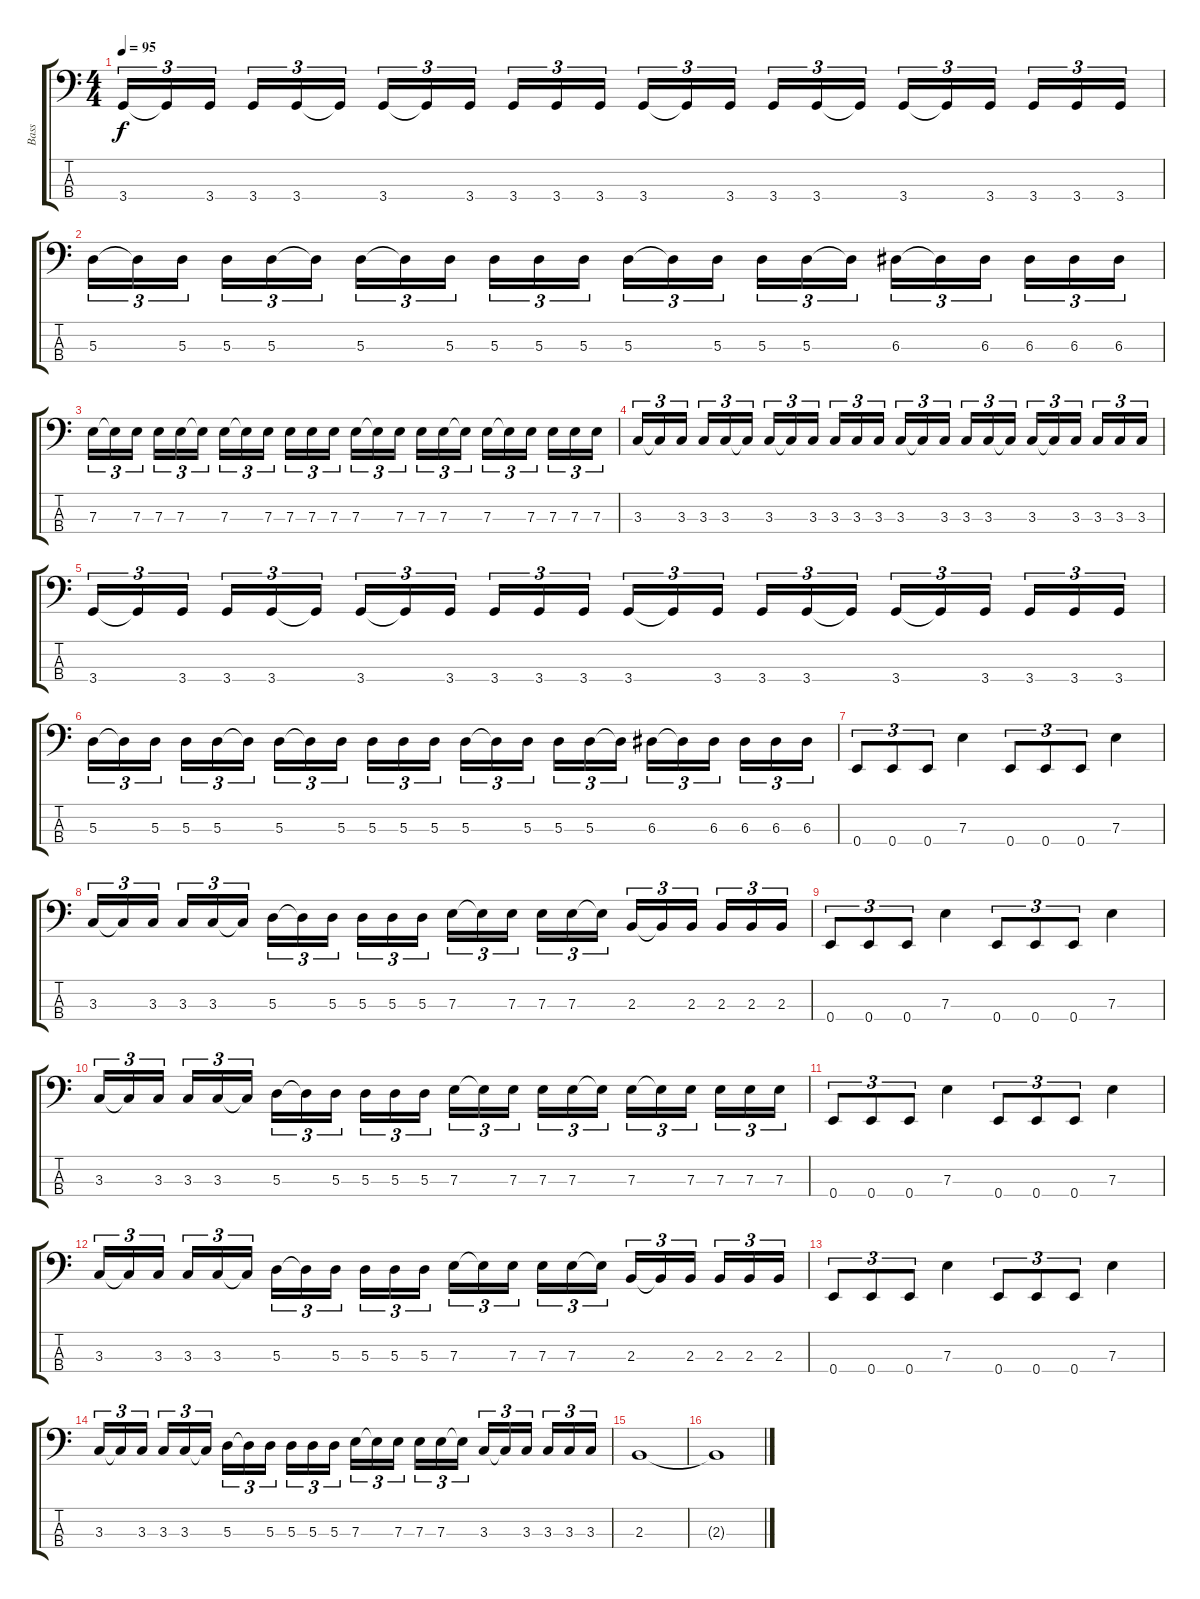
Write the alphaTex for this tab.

\track ("Bass" "Bass") {instrument slapbass2}
\staff {score tabs}
\tuning (G2 D2 A1 E1) {hide}
\ts (4 4)
\tempo 95
\clef f4
\ks c
3.4.16{tu (3 2) dy f} 3.4{t}.16{tu (3 2)} 3.4.16{tu (3 2)} 3.4.16{tu (3 2)} 3.4.16{tu (3 2)} 3.4{t}.16{tu (3 2)} 3.4.16{tu (3 2)} 3.4{t}.16{tu (3 2)} 3.4.16{tu (3 2)} 3.4.16{tu (3 2)} 3.4.16{tu (3 2)} 3.4.16{tu (3 2)} 3.4.16{tu (3 2)} 3.4{t}.16{tu (3 2)} 3.4.16{tu (3 2)} 3.4.16{tu (3 2)} 3.4.16{tu (3 2)} 3.4{t}.16{tu (3 2)} 3.4.16{tu (3 2)} 3.4{t}.16{tu (3 2)} 3.4.16{tu (3 2)} 3.4.16{tu (3 2)} 3.4.16{tu (3 2)} 3.4.16{tu (3 2)} |
5.3.16{tu (3 2)} 5.3{t}.16{tu (3 2)} 5.3.16{tu (3 2)} 5.3.16{tu (3 2)} 5.3.16{tu (3 2)} 5.3{t}.16{tu (3 2)} 5.3.16{tu (3 2)} 5.3{t}.16{tu (3 2)} 5.3.16{tu (3 2)} 5.3.16{tu (3 2)} 5.3.16{tu (3 2)} 5.3.16{tu (3 2)} 5.3.16{tu (3 2)} 5.3{t}.16{tu (3 2)} 5.3.16{tu (3 2)} 5.3.16{tu (3 2)} 5.3.16{tu (3 2)} 5.3{t}.16{tu (3 2)} 6.3.16{tu (3 2)} 6.3{t}.16{tu (3 2)} 6.3.16{tu (3 2)} 6.3.16{tu (3 2)} 6.3.16{tu (3 2)} 6.3.16{tu (3 2)} |
7.3.16{tu (3 2)} 7.3{t}.16{tu (3 2)} 7.3.16{tu (3 2)} 7.3.16{tu (3 2)} 7.3.16{tu (3 2)} 7.3{t}.16{tu (3 2)} 7.3.16{tu (3 2)} 7.3{t}.16{tu (3 2)} 7.3.16{tu (3 2)} 7.3.16{tu (3 2)} 7.3.16{tu (3 2)} 7.3.16{tu (3 2)} 7.3.16{tu (3 2)} 7.3{t}.16{tu (3 2)} 7.3.16{tu (3 2)} 7.3.16{tu (3 2)} 7.3.16{tu (3 2)} 7.3{t}.16{tu (3 2)} 7.3.16{tu (3 2)} 7.3{t}.16{tu (3 2)} 7.3.16{tu (3 2)} 7.3.16{tu (3 2)} 7.3.16{tu (3 2)} 7.3.16{tu (3 2)} |
3.3.16{tu (3 2)} 3.3{t}.16{tu (3 2)} 3.3.16{tu (3 2)} 3.3.16{tu (3 2)} 3.3.16{tu (3 2)} 3.3{t}.16{tu (3 2)} 3.3.16{tu (3 2)} 3.3{t}.16{tu (3 2)} 3.3.16{tu (3 2)} 3.3.16{tu (3 2)} 3.3.16{tu (3 2)} 3.3.16{tu (3 2)} 3.3.16{tu (3 2)} 3.3{t}.16{tu (3 2)} 3.3.16{tu (3 2)} 3.3.16{tu (3 2)} 3.3.16{tu (3 2)} 3.3{t}.16{tu (3 2)} 3.3.16{tu (3 2)} 3.3{t}.16{tu (3 2)} 3.3.16{tu (3 2)} 3.3.16{tu (3 2)} 3.3.16{tu (3 2)} 3.3.16{tu (3 2)} |
3.4.16{tu (3 2)} 3.4{t}.16{tu (3 2)} 3.4.16{tu (3 2)} 3.4.16{tu (3 2)} 3.4.16{tu (3 2)} 3.4{t}.16{tu (3 2)} 3.4.16{tu (3 2)} 3.4{t}.16{tu (3 2)} 3.4.16{tu (3 2)} 3.4.16{tu (3 2)} 3.4.16{tu (3 2)} 3.4.16{tu (3 2)} 3.4.16{tu (3 2)} 3.4{t}.16{tu (3 2)} 3.4.16{tu (3 2)} 3.4.16{tu (3 2)} 3.4.16{tu (3 2)} 3.4{t}.16{tu (3 2)} 3.4.16{tu (3 2)} 3.4{t}.16{tu (3 2)} 3.4.16{tu (3 2)} 3.4.16{tu (3 2)} 3.4.16{tu (3 2)} 3.4.16{tu (3 2)} |
5.3.16{tu (3 2)} 5.3{t}.16{tu (3 2)} 5.3.16{tu (3 2)} 5.3.16{tu (3 2)} 5.3.16{tu (3 2)} 5.3{t}.16{tu (3 2)} 5.3.16{tu (3 2)} 5.3{t}.16{tu (3 2)} 5.3.16{tu (3 2)} 5.3.16{tu (3 2)} 5.3.16{tu (3 2)} 5.3.16{tu (3 2)} 5.3.16{tu (3 2)} 5.3{t}.16{tu (3 2)} 5.3.16{tu (3 2)} 5.3.16{tu (3 2)} 5.3.16{tu (3 2)} 5.3{t}.16{tu (3 2)} 6.3.16{tu (3 2)} 6.3{t}.16{tu (3 2)} 6.3.16{tu (3 2)} 6.3.16{tu (3 2)} 6.3.16{tu (3 2)} 6.3.16{tu (3 2)} |
0.4.8{tu (3 2)} 0.4.8{tu (3 2)} 0.4.8{tu (3 2)} 7.3.4 0.4.8{tu (3 2)} 0.4.8{tu (3 2)} 0.4.8{tu (3 2)} 7.3.4 |
3.3.16{tu (3 2)} 3.3{t}.16{tu (3 2)} 3.3.16{tu (3 2)} 3.3.16{tu (3 2)} 3.3.16{tu (3 2)} 3.3{t}.16{tu (3 2)} 5.3.16{tu (3 2)} 5.3{t}.16{tu (3 2)} 5.3.16{tu (3 2)} 5.3.16{tu (3 2)} 5.3.16{tu (3 2)} 5.3.16{tu (3 2)} 7.3.16{tu (3 2)} 7.3{t}.16{tu (3 2)} 7.3.16{tu (3 2)} 7.3.16{tu (3 2)} 7.3.16{tu (3 2)} 7.3{t}.16{tu (3 2)} 2.3.16{tu (3 2)} 2.3{t}.16{tu (3 2)} 2.3.16{tu (3 2)} 2.3.16{tu (3 2)} 2.3.16{tu (3 2)} 2.3.16{tu (3 2)} |
0.4.8{tu (3 2)} 0.4.8{tu (3 2)} 0.4.8{tu (3 2)} 7.3.4 0.4.8{tu (3 2)} 0.4.8{tu (3 2)} 0.4.8{tu (3 2)} 7.3.4 |
3.3.16{tu (3 2)} 3.3{t}.16{tu (3 2)} 3.3.16{tu (3 2)} 3.3.16{tu (3 2)} 3.3.16{tu (3 2)} 3.3{t}.16{tu (3 2)} 5.3.16{tu (3 2)} 5.3{t}.16{tu (3 2)} 5.3.16{tu (3 2)} 5.3.16{tu (3 2)} 5.3.16{tu (3 2)} 5.3.16{tu (3 2)} 7.3.16{tu (3 2)} 7.3{t}.16{tu (3 2)} 7.3.16{tu (3 2)} 7.3.16{tu (3 2)} 7.3.16{tu (3 2)} 7.3{t}.16{tu (3 2)} 7.3.16{tu (3 2)} 7.3{t}.16{tu (3 2)} 7.3.16{tu (3 2)} 7.3.16{tu (3 2)} 7.3.16{tu (3 2)} 7.3.16{tu (3 2)} |
0.4.8{tu (3 2)} 0.4.8{tu (3 2)} 0.4.8{tu (3 2)} 7.3.4 0.4.8{tu (3 2)} 0.4.8{tu (3 2)} 0.4.8{tu (3 2)} 7.3.4 |
3.3.16{tu (3 2)} 3.3{t}.16{tu (3 2)} 3.3.16{tu (3 2)} 3.3.16{tu (3 2)} 3.3.16{tu (3 2)} 3.3{t}.16{tu (3 2)} 5.3.16{tu (3 2)} 5.3{t}.16{tu (3 2)} 5.3.16{tu (3 2)} 5.3.16{tu (3 2)} 5.3.16{tu (3 2)} 5.3.16{tu (3 2)} 7.3.16{tu (3 2)} 7.3{t}.16{tu (3 2)} 7.3.16{tu (3 2)} 7.3.16{tu (3 2)} 7.3.16{tu (3 2)} 7.3{t}.16{tu (3 2)} 2.3.16{tu (3 2)} 2.3{t}.16{tu (3 2)} 2.3.16{tu (3 2)} 2.3.16{tu (3 2)} 2.3.16{tu (3 2)} 2.3.16{tu (3 2)} |
0.4.8{tu (3 2)} 0.4.8{tu (3 2)} 0.4.8{tu (3 2)} 7.3.4 0.4.8{tu (3 2)} 0.4.8{tu (3 2)} 0.4.8{tu (3 2)} 7.3.4 |
3.3.16{tu (3 2)} 3.3{t}.16{tu (3 2)} 3.3.16{tu (3 2)} 3.3.16{tu (3 2)} 3.3.16{tu (3 2)} 3.3{t}.16{tu (3 2)} 5.3.16{tu (3 2)} 5.3{t}.16{tu (3 2)} 5.3.16{tu (3 2)} 5.3.16{tu (3 2)} 5.3.16{tu (3 2)} 5.3.16{tu (3 2)} 7.3.16{tu (3 2)} 7.3{t}.16{tu (3 2)} 7.3.16{tu (3 2)} 7.3.16{tu (3 2)} 7.3.16{tu (3 2)} 7.3{t}.16{tu (3 2)} 3.3.16{tu (3 2)} 3.3{t}.16{tu (3 2)} 3.3.16{tu (3 2)} 3.3.16{tu (3 2)} 3.3.16{tu (3 2)} 3.3.16{tu (3 2)} |
2.3.1 |
2.3{t}.1
